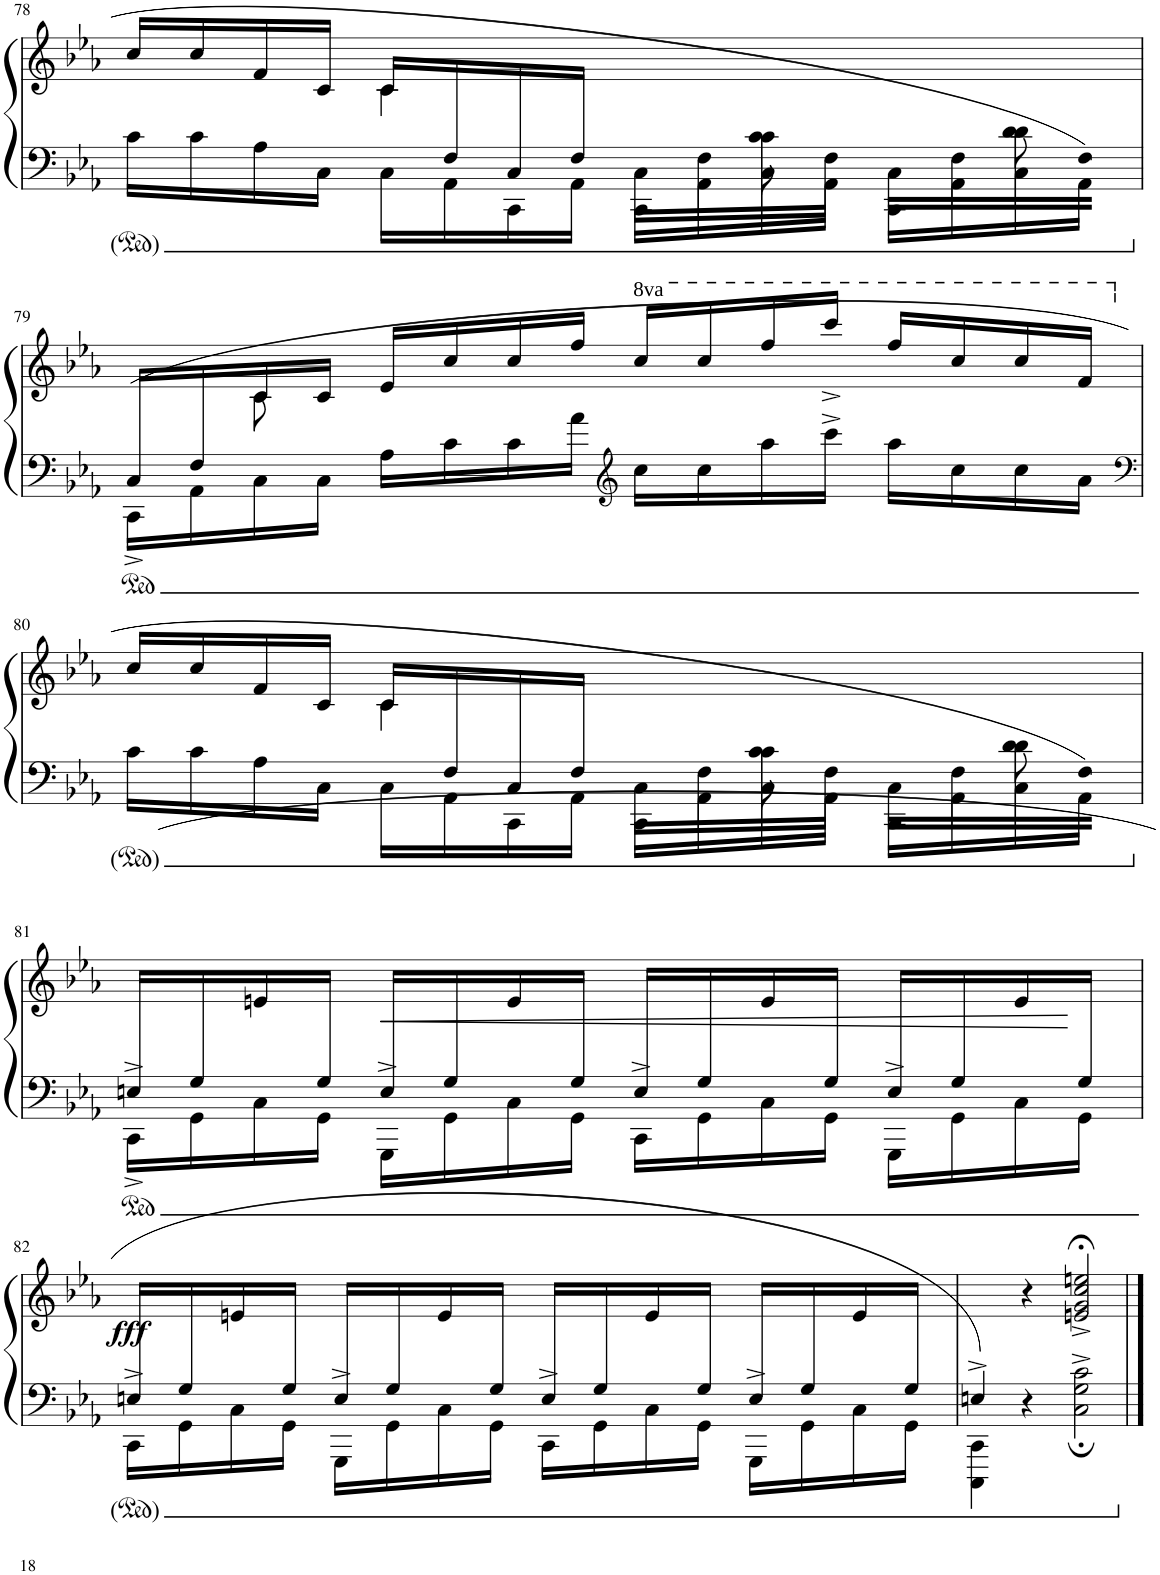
**kern	**kern	**dynam
*part1	*part1	*part1
*staff2	*staff1	*staff1/2
*I"Piano	*	*
*I'Pno	*	*
!!LO:PB:g=z
*clefF4	*clefG2	*
*k[b-e-a-]	*k[b-e-a-]	*
*M4/4	*M4/4	*
*met(c|)	*met(c|)	*
=78	=78	=78
*^	*^	*
*	*^	*	*	*
16ryy	8ryy	16c\LL	16cc/LL	4ryy	.
.	.	16c\	16cc/	.	.
.	16ryy@	16A-\	16f/	.	.
.	16ryy@	16C\JJ	16c/JJ	.	.
.	16ryy@	16C\LL	16c/LL	4c\	.
16F/	16ryy@	16AA-\	2ryy	.	.
16C/	16ryy@	16CC\	.	.	.
16F/JJ	16ryy@	16AA-\JJ	.	.	.
16C\LL	16ryy@	16CC\LL	.	2ryy	.
16F\	16ryy@	16AA-\	.	.	.
16c\	8c\	16C\	.	.	.
16F\JJ	.	16AA-\JJ	.	.	.
16C\LL	8ryy	16CC\LL	.	.	.
16F\	.	16AA-\	8.ryy	.	.
16d\	8d\	16C\	.	.	.
16F\JJ	.	16AA-\JJ	.	.	.
*	*v	*v	*	*	*
!!LO:LB:g=z	!!
=79	=79	=79	=79	=79
16C^/LL	16CC\LL	8ryy	8ryy	.
16F/	16AA-\	.	.	.
2..ryy	16C\	16c/	8c\	.
.	16C\JJ	16c/JJ	.	.
.	16A-\LL	16e-/LL	2.ryy	.
.	16c\	16cc/	.	.
.	16c\	16cc/	.	.
.	16a-\JJ	16ff/JJ	.	.
*clefG2	*	*	*	*
*	*	*8va	*	*
.	16cc\LL	16ccc/LL	.	.
.	16cc\	16ccc/	.	.
.	16aa-\	16fff/	.	.
.	16ccc^\JJ	16cccc^/JJ	.	.
.	16aa-\LL	16fff/LL	.	.
.	16cc\	16ccc/	.	.
.	16cc\	16ccc/	.	.
.	16a-\JJ	16ff/JJ	.	.
*v	*v	*	*	*
!!LO:LB:g=z	!!
=80	=80	=80	=80
*clefF4	*	*	*
*^	*	*	*
*	*^	*	*	*
*	*	*	*X8va	*	*
16ryy	8ryy	16c\LL	16cc/LL	4ryy	.
.	.	16c\	16cc/	.	.
.	16ryy@	16A-\	16f/	.	.
.	16ryy@	16C\JJ	16c/JJ	.	.
.	16ryy@	16C\LL	16c/LL	4c\	.
16F/	16ryy@	16AA-\	2ryy	.	.
16C/	16ryy@	16CC\	.	.	.
16F/JJ	16ryy@	16AA-\JJ	.	.	.
16C\LL	16ryy@	16CC\LL	.	2ryy	.
16F\	16ryy@	16AA-\	.	.	.
16c\	8c\	16C\	.	.	.
16F\JJ	.	16AA-\JJ	.	.	.
16C\LL	8ryy	16CC\LL	.	.	.
16F\	.	16AA-\	8.ryy	.	.
16d\	8d\	16C\	.	.	.
16F\JJ	.	16AA-\JJ	.	.	.
*	*v	*v	*	*	*
*	*	*v	*v	*
!!LO:LB:g=z
=81	=81	=81	=81
16En^/LL	16CC^\LL	8ryy	.
16G/	16GG\	.	.
16ryy	16C\	16en/	.
16G/JJ	16GG\JJ	8.ryy	.
!	!	!	!LO:HP:b=2
16E/LL	16GGG^\LL	.	<
16G/	16GG\	.	.
16ryy	16C\	16e/	.
16G/JJ	16GG\JJ	8.ryy	.
16E/LL	16CC^\LL	.	.
16G/	16GG\	.	.
16ryy	16C\	16e/	.
16G/JJ	16GG\JJ	8.ryy	.
16E/LL	16GGG^\LL	.	.
16G/	16GG\	.	.
16ryy	16C\	16e/	.
16G/JJ	16GG\JJ	16ryy	[
!!LO:LB:g=z
=82	=82	=82	=82
!	!	!	!LO:DY:b
16En/LL	16CC^\LL	8ryy	fff
16G/	16GG\	.	.
16ryy	16C\	16en/	.
16G/JJ	16GG\JJ	8.ryy	.
16E/LL	16GGG^\LL	.	.
16G/	16GG\	.	.
16ryy	16C\	16e/	.
16G/JJ	16GG\JJ	8.ryy	.
16E/LL	16CC^\LL	.	.
16G/	16GG\	.	.
16ryy	16C\	16e/	.
16G/JJ	16GG\JJ	8.ryy	.
16E/LL	16GGG^\LL	.	.
16G/	16GG\	.	.
16ryy	16C\	16e/	.
16G/JJ	16GG\JJ	16ryy	.
=83	=83	=83	=83
4En/	4CCC\^ 4CC\^	4ryy	.
2.ryy	4r	4r	.
.	2C\;^ 2G\;^ 2c\;^	2en/;<^ 2g/;<^ 2cc/;<^ 2een/;<^	.
*v	*v	*	*
==	==	==
*-	*-	*-
